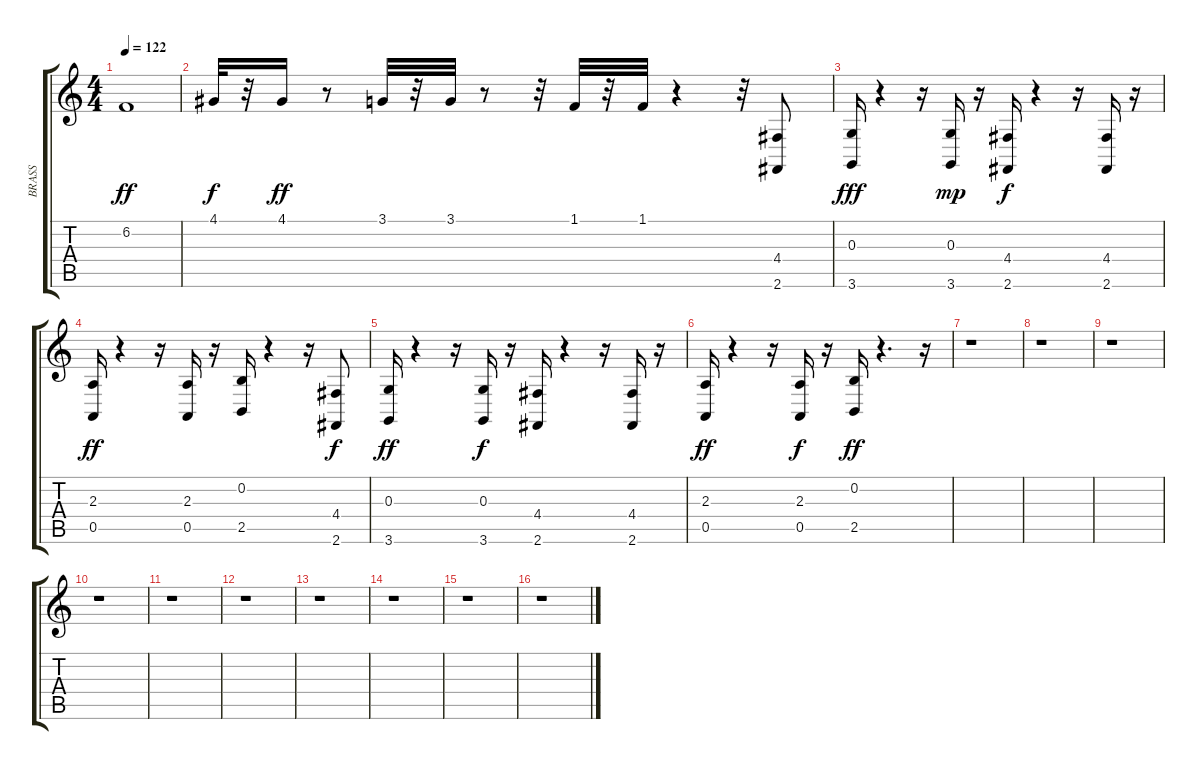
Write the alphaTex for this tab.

\track ("BRASS" "BRASS") {instrument brasssection}
\staff {score tabs}
\tuning (E4 B3 G3 D3 A2 E2) {hide}
\ts (4 4)
\tempo 122
\clef g2
\ks c
6.2.1{dy ff} |
4.1.32{dy f} r.32 4.1.16{dy ff} r.8 3.1.32 r.32 3.1.32 r.8 r.32 1.1.32 r.32 1.1.32 r.4 r.32 (4.4 2.6).8 |
(0.3 3.6).16{dy fff} r.4 r.16 (0.3 3.6).16{dy mp} r.16 (4.4 2.6).16{dy f} r.4 r.16 (4.4 2.6).16 r.16 |
(2.3 0.5).16{dy ff} r.4 r.16 (2.3 0.5).16 r.16 (0.2 2.5).16 r.4 r.16 (4.4 2.6).8{dy f} |
(0.3 3.6).16{dy ff} r.4 r.16 (0.3 3.6).16{dy f} r.16 (4.4 2.6).16 r.4 r.16 (4.4 2.6).16 r.16 |
(2.3 0.5).16{dy ff} r.4 r.16 (2.3 0.5).16{dy f} r.16 (0.2 2.5).16{dy ff} r.4{d} r.16 |
r.1 |
r.1 |
r.1 |
r.1 |
r.1 |
r.1 |
r.1 |
r.1 |
r.1 |
r.1
